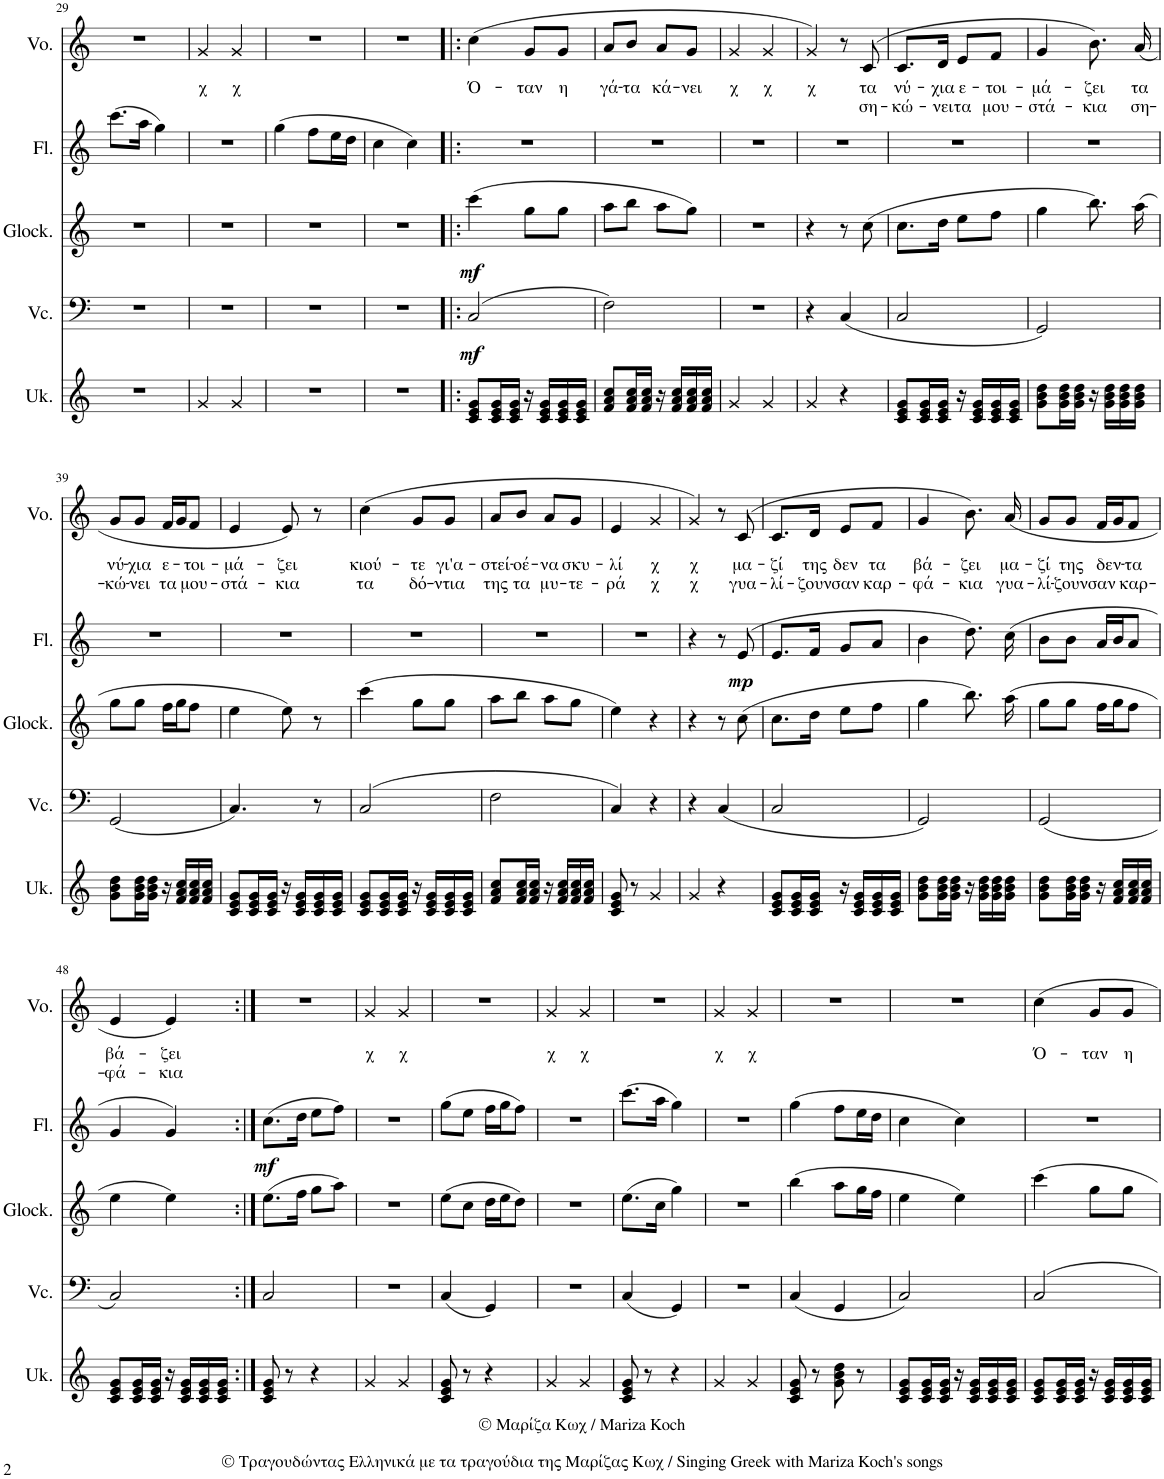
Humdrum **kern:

**kern	**kern	**dynam	**kern	**dynam	**kern	**dynam	**kern	**text	**text
*part5	*part4	*part4	*part3	*part3	*part2	*part2	*part1	*part1	*part1
*staff5	*staff4	*staff4	*staff3	*staff3	*staff2	*staff2	*staff1	*staff1	*staff1
*I"Γιουκαλίλι	*I"Βιολοντσέλο	*	*I"Μεταλλόφωνο	*	*I"Φλάουτο	*	*I"Φωνή	*	*
!!LO:PB:g=z
*clefG2	*clefF4	*	*clefG2	*	*clefG2	*	*clefG2	*	*
*	*	*	*Trd-14c-24	*	*	*	*	*	*
*k[]	*k[]	*	*k[]	*	*k[]	*	*k[]	*	*
*M2/4	*M2/4	*	*M2/4	*	*M2/4	*	*M2/4	*	*
=29	=29	=29	=29	=29	=29	=29	=29	=29	=29
2r	2r	.	2r	.	(8.ccc\L	.	2r	.	.
.	.	.	.	.	16aa\Jk	.	.	.	.
.	.	.	.	.	4gg\)	.	.	.	.
=30	=30	=30	=30	=30	=30	=30	=30	=30	=30
!	!	!	!	!	!	!	!	!LO:LY:b	!
4g/	2r	.	2r	.	2r	.	4g/	χ	.
!	!	!	!	!	!	!	!	!LO:LY:b	!
4g/	.	.	.	.	.	.	4g/	χ	.
=31	=31	=31	=31	=31	=31	=31	=31	=31	=31
2r	2r	.	2r	.	(4gg\	.	2r	.	.
.	.	.	.	.	8ff\L	.	.	.	.
.	.	.	.	.	16ee\L	.	.	.	.
.	.	.	.	.	16dd\JJ	.	.	.	.
=32	=32	=32	=32	=32	=32	=32	=32	=32	=32
2r	2r	.	2r	.	4cc\	.	2r	.	.
.	.	.	.	.	4cc\)	.	.	.	.
=33!|:	=33!|:	=33!|:	=33!|:	=33!|:	=33!|:	=33!|:	=33!|:	=33!|:	=33!|:
!	!	!LO:DY:b	!	!LO:DY:b	!	!	!	!LO:LY:b	!
8c/ 8e/ 8g/L	(2C/	mf	(4ccc\	mf	2r	.	(4cc\	Ό-	.
16c/ 16e/ 16g/L	.	.	.	.	.	.	.	.	.
16c/ 16e/ 16g/JJ	.	.	.	.	.	.	.	.	.
!	!	!	!	!	!	!	!	!LO:LY:b	!
16r	.	.	8gg\L	.	.	.	8g/L	-ταν	.
16c/ 16e/ 16g/LL	.	.	.	.	.	.	.	.	.
!	!	!	!	!	!	!	!	!LO:LY:b	!
16c/ 16e/ 16g/	.	.	8gg\J	.	.	.	8g/J	η	.
16c/ 16e/ 16g/JJ	.	.	.	.	.	.	.	.	.
=34	=34	=34	=34	=34	=34	=34	=34	=34	=34
!	!	!	!	!	!	!	!	!LO:LY:b	!
8f/ 8a/ 8cc/L	2F\)	.	8aa\L	.	2r	.	8a/L	γά-	.
!	!	!	!	!	!	!	!	!LO:LY:b	!
16f/ 16a/ 16cc/L	.	.	8bb\J	.	.	.	8b/J	-τα	.
16f/ 16a/ 16cc/JJ	.	.	.	.	.	.	.	.	.
!	!	!	!	!	!	!	!	!LO:LY:b	!
16r	.	.	8aa\L	.	.	.	8a/L	κά-	.
16f/ 16a/ 16cc/LL	.	.	.	.	.	.	.	.	.
!	!	!	!	!	!	!	!	!LO:LY:b	!
16f/ 16a/ 16cc/	.	.	8gg\J)	.	.	.	8g/J	-νει	.
16f/ 16a/ 16cc/JJ	.	.	.	.	.	.	.	.	.
=35	=35	=35	=35	=35	=35	=35	=35	=35	=35
!	!	!	!	!	!	!	!	!LO:LY:b	!
4g/	2r	.	2r	.	2r	.	4g/	χ	.
!	!	!	!	!	!	!	!	!LO:LY:b	!
4g/	.	.	.	.	.	.	4g/	χ	.
=36	=36	=36	=36	=36	=36	=36	=36	=36	=36
!	!	!	!	!	!	!	!	!LO:LY:b	!
4g/	4r	.	4r	.	2r	.	4g/)	χ	.
4r	(4C/	.	8r	.	.	.	8r	.	.
!	!	!	!	!	!	!	!	!LO:LY:b	!LO:LY:b
.	.	.	(8cc\	.	.	.	(8c/	τα	ση-
=37	=37	=37	=37	=37	=37	=37	=37	=37	=37
!	!	!	!	!	!	!	!	!LO:LY:b	!LO:LY:b
8c/ 8e/ 8g/L	2C/	.	8.cc\L	.	2r	.	8.c/L	νύ-	-κώ-
16c/ 16e/ 16g/L	.	.	.	.	.	.	.	.	.
!	!	!	!	!	!	!	!	!LO:LY:b	!LO:LY:b
16c/ 16e/ 16g/JJ	.	.	16dd\Jk	.	.	.	16d/Jk	-χια	-νει
!	!	!	!	!	!	!	!	!LO:LY:b	!LO:LY:b
16r	.	.	8ee\L	.	.	.	8e/L	ε-	τα
16c/ 16e/ 16g/LL	.	.	.	.	.	.	.	.	.
!	!	!	!	!	!	!	!	!LO:LY:b	!LO:LY:b
16c/ 16e/ 16g/	.	.	8ff\J	.	.	.	8f/J	-τοι-	μου-
16c/ 16e/ 16g/JJ	.	.	.	.	.	.	.	.	.
=38	=38	=38	=38	=38	=38	=38	=38	=38	=38
!	!	!	!	!	!	!	!	!LO:LY:b	!LO:LY:b
8g\ 8b\ 8dd\L	2GG/)	.	4gg\	.	2r	.	4g/	-μά-	-στά-
16g\ 16b\ 16dd\L	.	.	.	.	.	.	.	.	.
16g\ 16b\ 16dd\JJ	.	.	.	.	.	.	.	.	.
!	!	!	!	!	!	!	!	!LO:LY:b	!LO:LY:b
16r	.	.	8.bb\)	.	.	.	8.b\)	-ζει	-κια
16g\ 16b\ 16dd\LL	.	.	.	.	.	.	.	.	.
16g\ 16b\ 16dd\	.	.	.	.	.	.	.	.	.
!	!	!	!	!	!	!	!	!LO:LY:b	!LO:LY:b
16g\ 16b\ 16dd\JJ	.	.	(16aa\	.	.	.	(16a/	τα	ση-
!!LO:LB:g=z
=39	=39	=39	=39	=39	=39	=39	=39	=39	=39
!	!	!	!	!	!	!	!	!LO:LY:b	!LO:LY:b
8g\ 8b\ 8dd\L	(2GG/	.	8gg\L	.	2r	.	8g/L	νύ-	-κώ-
!	!	!	!	!	!	!	!	!LO:LY:b	!LO:LY:b
16g\ 16b\ 16dd\L	.	.	8gg\J	.	.	.	8g/J	-χια	-νει
16g\ 16b\ 16dd\JJ	.	.	.	.	.	.	.	.	.
!	!	!	!	!	!	!	!	!LO:LY:b	!LO:LY:b
16r	.	.	16ff\LL	.	.	.	16f/LL	ε-	τα
16f/ 16a/ 16cc/LL	.	.	16gg\J	.	.	.	16g/J	.	.
!	!	!	!	!	!	!	!	!LO:LY:b	!LO:LY:b
16f/ 16a/ 16cc/	.	.	8ff\J	.	.	.	8f/J	-τοι-	μου-
16f/ 16a/ 16cc/JJ	.	.	.	.	.	.	.	.	.
=40	=40	=40	=40	=40	=40	=40	=40	=40	=40
!	!	!	!	!	!	!	!	!LO:LY:b	!LO:LY:b
8c/ 8e/ 8g/L	4.C/)	.	4ee\	.	2r	.	4e/	-μά-	-στά-
16c/ 16e/ 16g/L	.	.	.	.	.	.	.	.	.
16c/ 16e/ 16g/JJ	.	.	.	.	.	.	.	.	.
!	!	!	!	!	!	!	!	!LO:LY:b	!LO:LY:b
16r	.	.	8ee\)	.	.	.	8e/)	-ζει	-κια
16c/ 16e/ 16g/LL	.	.	.	.	.	.	.	.	.
16c/ 16e/ 16g/	8r	.	8r	.	.	.	8r	.	.
16c/ 16e/ 16g/JJ	.	.	.	.	.	.	.	.	.
=41	=41	=41	=41	=41	=41	=41	=41	=41	=41
!	!	!	!	!	!	!	!	!LO:LY:b	!LO:LY:b
8c/ 8e/ 8g/L	(2C/	.	(4ccc\	.	2r	.	(4cc\	κιού-	τα
16c/ 16e/ 16g/L	.	.	.	.	.	.	.	.	.
16c/ 16e/ 16g/JJ	.	.	.	.	.	.	.	.	.
!	!	!	!	!	!	!	!	!LO:LY:b	!LO:LY:b
16r	.	.	8gg\L	.	.	.	8g/L	-τε	δό-
16c/ 16e/ 16g/LL	.	.	.	.	.	.	.	.	.
!	!	!	!	!	!	!	!	!LO:LY:b	!LO:LY:b
16c/ 16e/ 16g/	.	.	8gg\J	.	.	.	8g/J	γι'α-	-ντια
16c/ 16e/ 16g/JJ	.	.	.	.	.	.	.	.	.
=42	=42	=42	=42	=42	=42	=42	=42	=42	=42
!	!	!	!	!	!	!	!	!LO:LY:b	!LO:LY:b
8f/ 8a/ 8cc/L	2F\	.	8aa\L	.	2r	.	8a/L	-στεί-	της
!	!	!	!	!	!	!	!	!LO:LY:b	!LO:LY:b
16f/ 16a/ 16cc/L	.	.	8bb\J	.	.	.	8b/J	-οέ-	τα
16f/ 16a/ 16cc/JJ	.	.	.	.	.	.	.	.	.
!	!	!	!	!	!	!	!	!LO:LY:b	!LO:LY:b
16r	.	.	8aa\L	.	.	.	8a/L	-να	μυ-
16f/ 16a/ 16cc/LL	.	.	.	.	.	.	.	.	.
!	!	!	!	!	!	!	!	!LO:LY:b	!LO:LY:b
16f/ 16a/ 16cc/	.	.	8gg\J	.	.	.	8g/J	σκυ-	-τε-
16f/ 16a/ 16cc/JJ	.	.	.	.	.	.	.	.	.
=43	=43	=43	=43	=43	=43	=43	=43	=43	=43
!	!	!	!	!	!	!	!	!LO:LY:b	!LO:LY:b
8c/ 8e/ 8g/	4C/)	.	4ee\)	.	2r	.	4e/	-λί	-ρά
8r	.	.	.	.	.	.	.	.	.
!	!	!	!	!	!	!	!	!LO:LY:b	!LO:LY:b
4g/	4r	.	4r	.	.	.	4g/	χ	χ
=44	=44	=44	=44	=44	=44	=44	=44	=44	=44
!	!	!	!	!	!	!	!	!LO:LY:b	!LO:LY:b
4g/	4r	.	4r	.	4r	.	4g/)	χ	χ
4r	(4C/	.	8r	.	8r	.	8r	.	.
!	!	!	!	!	!	!LO:DY:b	!	!LO:LY:b	!LO:LY:b
.	.	.	(8cc\	.	(8e/	mp	(8c/	μα-	γυα-
=45	=45	=45	=45	=45	=45	=45	=45	=45	=45
!	!	!	!	!	!	!	!	!LO:LY:b	!LO:LY:b
8c/ 8e/ 8g/L	2C/	.	8.cc\L	.	8.e/L	.	8.c/L	-ζί	-λί-
16c/ 16e/ 16g/L	.	.	.	.	.	.	.	.	.
!	!	!	!	!	!	!	!	!LO:LY:b	!LO:LY:b
16c/ 16e/ 16g/JJ	.	.	16dd\Jk	.	16f/Jk	.	16d/Jk	της	-ζουν
!	!	!	!	!	!	!	!	!LO:LY:b	!LO:LY:b
16r	.	.	8ee\L	.	8g/L	.	8e/L	δεν	σαν
16c/ 16e/ 16g/LL	.	.	.	.	.	.	.	.	.
!	!	!	!	!	!	!	!	!LO:LY:b	!LO:LY:b
16c/ 16e/ 16g/	.	.	8ff\J	.	8a/J	.	8f/J	τα	καρ-
16c/ 16e/ 16g/JJ	.	.	.	.	.	.	.	.	.
=46	=46	=46	=46	=46	=46	=46	=46	=46	=46
!	!	!	!	!	!	!	!	!LO:LY:b	!LO:LY:b
8g\ 8b\ 8dd\L	2GG/)	.	4gg\	.	4b\	.	4g/	βά-	-φά-
16g\ 16b\ 16dd\L	.	.	.	.	.	.	.	.	.
16g\ 16b\ 16dd\JJ	.	.	.	.	.	.	.	.	.
!	!	!	!	!	!	!	!	!LO:LY:b	!LO:LY:b
16r	.	.	8.bb\)	.	8.dd\)	.	8.b\)	-ζει	-κια
16g\ 16b\ 16dd\LL	.	.	.	.	.	.	.	.	.
16g\ 16b\ 16dd\	.	.	.	.	.	.	.	.	.
!	!	!	!	!	!	!	!	!LO:LY:b	!LO:LY:b
16g\ 16b\ 16dd\JJ	.	.	(16aa\	.	(16cc\	.	(16a/	μα-	γυα-
=47	=47	=47	=47	=47	=47	=47	=47	=47	=47
!	!	!	!	!	!	!	!	!LO:LY:b	!LO:LY:b
8g\ 8b\ 8dd\L	(2GG/	.	8gg\L	.	8b\L	.	8g/L	-ζί	-λί-
!	!	!	!	!	!	!	!	!LO:LY:b	!LO:LY:b
16g\ 16b\ 16dd\L	.	.	8gg\J	.	8b\J	.	8g/J	της	-ζουν
16g\ 16b\ 16dd\JJ	.	.	.	.	.	.	.	.	.
!	!	!	!	!	!	!	!	!LO:LY:b	!LO:LY:b
16r	.	.	16ff\LL	.	16a/LL	.	16f/LL	δεν-	σαν
16f/ 16a/ 16cc/LL	.	.	16gg\J	.	16b/J	.	16g/J	.	.
!	!	!	!	!	!	!	!	!LO:LY:b	!LO:LY:b
16f/ 16a/ 16cc/	.	.	8ff\J	.	8a/J	.	8f/J	-τα	καρ-
16f/ 16a/ 16cc/JJ	.	.	.	.	.	.	.	.	.
!!LO:LB:g=z
=48	=48	=48	=48	=48	=48	=48	=48	=48	=48
!	!	!	!	!	!	!	!	!LO:LY:b	!LO:LY:b
8c/ 8e/ 8g/L	2C/)	.	4ee\	.	4g/	.	4e/	βά-	-φά-
16c/ 16e/ 16g/L	.	.	.	.	.	.	.	.	.
16c/ 16e/ 16g/JJ	.	.	.	.	.	.	.	.	.
!	!	!	!	!	!	!	!	!LO:LY:b	!LO:LY:b
16r	.	.	4ee\)	.	4g/)	.	4e/)	-ζει	-κια
16c/ 16e/ 16g/LL	.	.	.	.	.	.	.	.	.
16c/ 16e/ 16g/	.	.	.	.	.	.	.	.	.
16c/ 16e/ 16g/JJ	.	.	.	.	.	.	.	.	.
=49:|!	=49:|!	=49:|!	=49:|!	=49:|!	=49:|!	=49:|!	=49:|!	=49:|!	=49:|!
!	!	!	!	!	!	!LO:DY:b	!	!	!
8c/ 8e/ 8g/	2C/	.	(8.ee\L	.	(8.cc\L	mf	2r	.	.
8r	.	.	.	.	.	.	.	.	.
.	.	.	16ff\Jk	.	16dd\Jk	.	.	.	.
4r	.	.	8gg\L	.	8ee\L	.	.	.	.
.	.	.	8aa\J)	.	8ff\J)	.	.	.	.
=50	=50	=50	=50	=50	=50	=50	=50	=50	=50
!	!	!	!	!	!	!	!	!LO:LY:b	!
4g/	2r	.	2r	.	2r	.	4g/	χ	.
!	!	!	!	!	!	!	!	!LO:LY:b	!
4g/	.	.	.	.	.	.	4g/	χ	.
=51	=51	=51	=51	=51	=51	=51	=51	=51	=51
8c/ 8e/ 8g/	(4C/	.	(8ee\L	.	(8gg\L	.	2r	.	.
8r	.	.	8cc\J	.	8ee\J	.	.	.	.
4r	4GG/)	.	16dd\LL	.	16ff\LL	.	.	.	.
.	.	.	16ee\J	.	16gg\J	.	.	.	.
.	.	.	8dd\J)	.	8ff\J)	.	.	.	.
=52	=52	=52	=52	=52	=52	=52	=52	=52	=52
!	!	!	!	!	!	!	!	!LO:LY:b	!
4g/	2r	.	2r	.	2r	.	4g/	χ	.
!	!	!	!	!	!	!	!	!LO:LY:b	!
4g/	.	.	.	.	.	.	4g/	χ	.
=53	=53	=53	=53	=53	=53	=53	=53	=53	=53
8c/ 8e/ 8g/	(4C/	.	(8.ee\L	.	(8.ccc\L	.	2r	.	.
8r	.	.	.	.	.	.	.	.	.
.	.	.	16cc\Jk	.	16aa\Jk	.	.	.	.
4r	4GG/)	.	4gg\)	.	4gg\)	.	.	.	.
=54	=54	=54	=54	=54	=54	=54	=54	=54	=54
!	!	!	!	!	!	!	!	!LO:LY:b	!
4g/	2r	.	2r	.	2r	.	4g/	χ	.
!	!	!	!	!	!	!	!	!LO:LY:b	!
4g/	.	.	.	.	.	.	4g/	χ	.
=55	=55	=55	=55	=55	=55	=55	=55	=55	=55
8c/ 8e/ 8g/	(4C/	.	(4bb\	.	(4gg\	.	2r	.	.
8r	.	.	.	.	.	.	.	.	.
8g\ 8b\ 8dd\	4GG/	.	8aa\L	.	8ff\L	.	.	.	.
8r	.	.	16gg\L	.	16ee\L	.	.	.	.
.	.	.	16ff\JJ	.	16dd\JJ	.	.	.	.
=56	=56	=56	=56	=56	=56	=56	=56	=56	=56
8c/ 8e/ 8g/L	2C/)	.	4ee\	.	4cc\	.	2r	.	.
16c/ 16e/ 16g/L	.	.	.	.	.	.	.	.	.
16c/ 16e/ 16g/JJ	.	.	.	.	.	.	.	.	.
16r	.	.	4ee\)	.	4cc\)	.	.	.	.
16c/ 16e/ 16g/LL	.	.	.	.	.	.	.	.	.
16c/ 16e/ 16g/	.	.	.	.	.	.	.	.	.
16c/ 16e/ 16g/JJ	.	.	.	.	.	.	.	.	.
=57	=57	=57	=57	=57	=57	=57	=57	=57	=57
!	!	!	!	!	!	!	!	!LO:LY:b	!
8c/ 8e/ 8g/L	2C/	.	4ccc\	.	2r	.	4cc\	Ό-	.
16c/ 16e/ 16g/L	.	.	.	.	.	.	.	.	.
16c/ 16e/ 16g/JJ	.	.	.	.	.	.	.	.	.
!	!	!	!	!	!	!	!	!LO:LY:b	!
16r	.	.	8gg\L	.	.	.	8g/L	-ταν	.
16c/ 16e/ 16g/LL	.	.	.	.	.	.	.	.	.
!	!	!	!	!	!	!	!	!LO:LY:b	!
16c/ 16e/ 16g/	.	.	8gg\J	.	.	.	8g/J	η	.
16c/ 16e/ 16g/JJ	.	.	.	.	.	.	.	.	.
=	=	=	=	=	=	=	=	=	=
*-	*-	*-	*-	*-	*-	*-	*-	*-	*-
